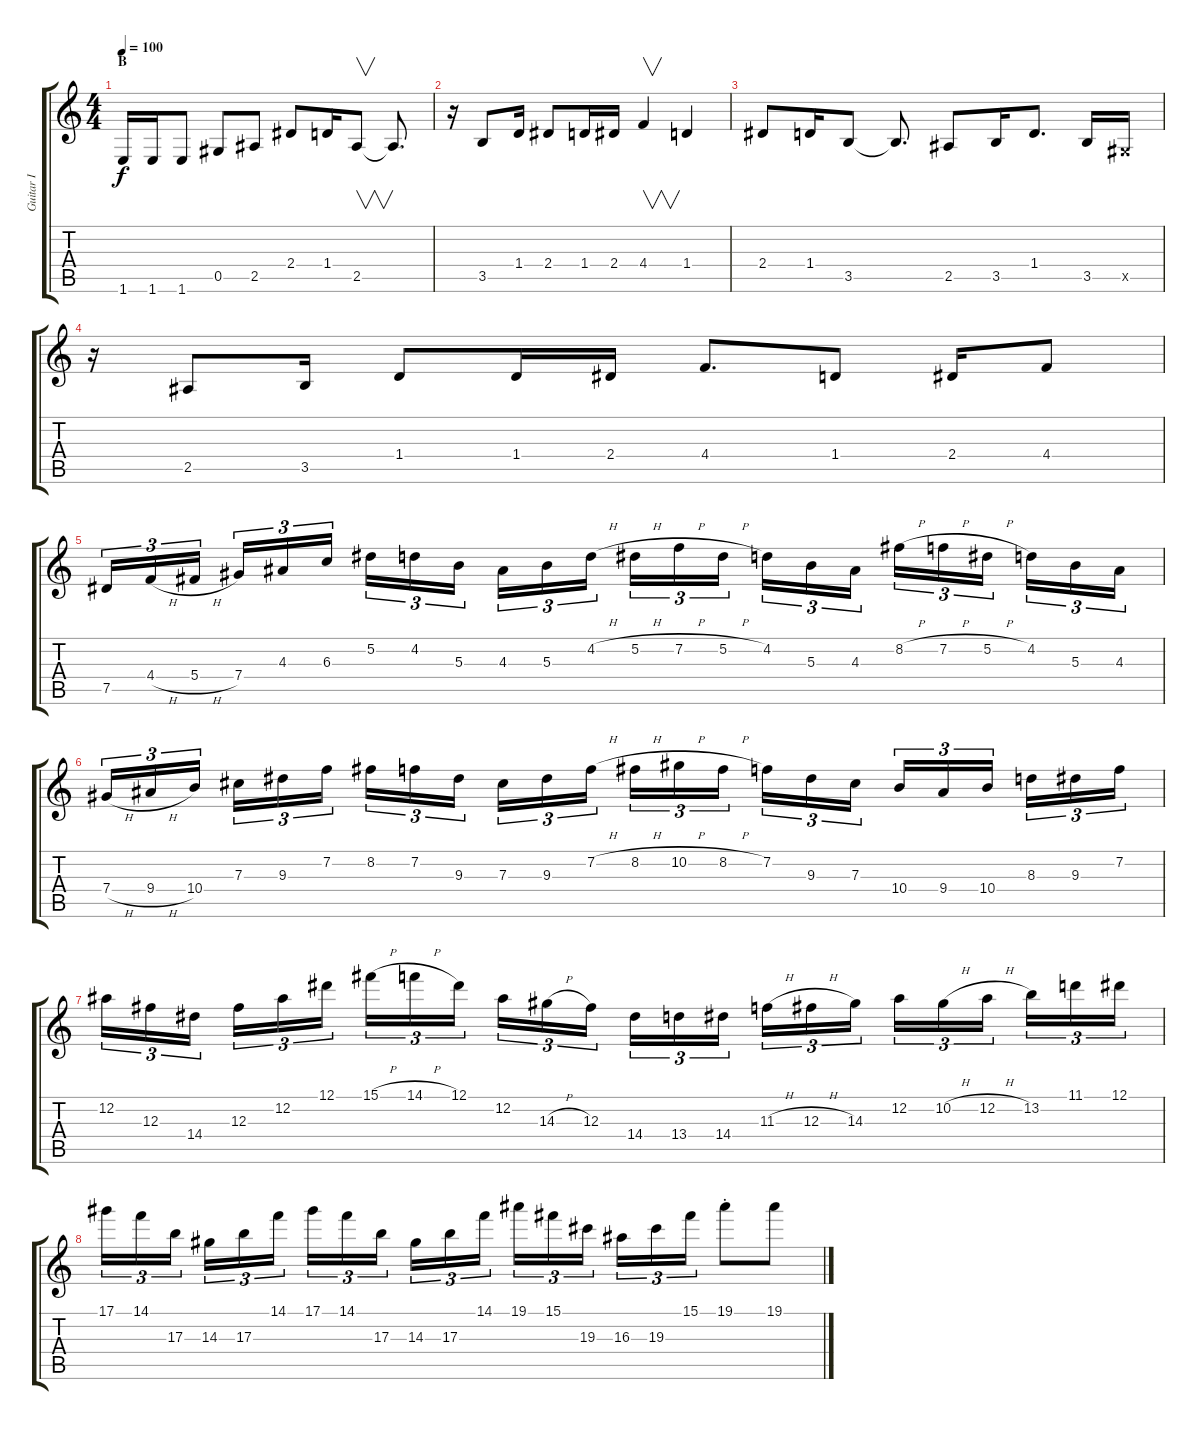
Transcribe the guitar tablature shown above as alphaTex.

\track ("Guitar I" "Guitar I") {instrument overdrivenguitar}
\staff {score tabs}
\tuning (Eb4 Bb3 Gb3 Db3 Ab2 Eb2) {hide}
\ts (4 4)
\section ("" "B")
\tempo 100
\clef g2
\ks c
1.6.16{dy f} 1.6.16 1.6.8 0.5.8 2.5.8 2.4.8 1.4.16 2.5.8{v} 2.5{t}.8{d} |
r.16 3.5.8 1.4.16 2.4.8 1.4.16 2.4.16 4.4.4{v} 1.4.4 |
2.4.8 1.4.16 3.5.8 3.5{t}.8{d} 2.5.8 3.5.16 1.4.8{d} 3.5.16 0.5{x}.16 |
r.16 2.5.8 3.5.16 1.4.8 1.4.16 2.4.16 4.4.8{d} 1.4.8 2.4.16 4.4.8 |
7.5.16{tu (3 2)} 4.4{h}.16{tu (3 2)} 5.4{h}.16{tu (3 2) beam splitsecondary} 7.4.16{tu (3 2)} 4.3.16{tu (3 2)} 6.3.16{tu (3 2)} 5.2.16{tu (3 2)} 4.2.16{tu (3 2)} 5.3.16{tu (3 2) beam splitsecondary} 4.3.16{tu (3 2)} 5.3.16{tu (3 2)} 4.2{h}.16{tu (3 2)} 5.2{h}.16{tu (3 2)} 7.2{h}.16{tu (3 2)} 5.2{h}.16{tu (3 2) beam splitsecondary} 4.2.16{tu (3 2)} 5.3.16{tu (3 2)} 4.3.16{tu (3 2)} 8.2{h}.16{tu (3 2)} 7.2{h}.16{tu (3 2)} 5.2{h}.16{tu (3 2) beam splitsecondary} 4.2.16{tu (3 2)} 5.3.16{tu (3 2)} 4.3.16{tu (3 2)} |
7.4{h}.16{tu (3 2)} 9.4{h}.16{tu (3 2)} 10.4.16{tu (3 2) beam splitsecondary} 7.3.16{tu (3 2)} 9.3.16{tu (3 2)} 7.2.16{tu (3 2)} 8.2.16{tu (3 2)} 7.2.16{tu (3 2)} 9.3.16{tu (3 2) beam splitsecondary} 7.3.16{tu (3 2)} 9.3.16{tu (3 2)} 7.2{h}.16{tu (3 2)} 8.2{h}.16{tu (3 2)} 10.2{h}.16{tu (3 2)} 8.2{h}.16{tu (3 2) beam splitsecondary} 7.2.16{tu (3 2)} 9.3.16{tu (3 2)} 7.3.16{tu (3 2)} 10.4.16{tu (3 2)} 9.4.16{tu (3 2)} 10.4.16{tu (3 2) beam splitsecondary} 8.3.16{tu (3 2)} 9.3.16{tu (3 2)} 7.2.16{tu (3 2)} |
12.2.16{tu (3 2)} 12.3.16{tu (3 2)} 14.4.16{tu (3 2) beam splitsecondary} 12.3.16{tu (3 2)} 12.2.16{tu (3 2)} 12.1.16{tu (3 2)} 15.1{h}.16{tu (3 2)} 14.1{h}.16{tu (3 2)} 12.1.16{tu (3 2) beam splitsecondary} 12.2.16{tu (3 2)} 14.3{h}.16{tu (3 2)} 12.3.16{tu (3 2)} 14.4.16{tu (3 2)} 13.4.16{tu (3 2)} 14.4.16{tu (3 2) beam splitsecondary} 11.3{h}.16{tu (3 2)} 12.3{h}.16{tu (3 2)} 14.3.16{tu (3 2)} 12.2.16{tu (3 2)} 10.2{h}.16{tu (3 2)} 12.2{h}.16{tu (3 2) beam splitsecondary} 13.2.16{tu (3 2)} 11.1.16{tu (3 2)} 12.1.16{tu (3 2)} |
17.1.16{tu (3 2)} 14.1.16{tu (3 2)} 17.3.16{tu (3 2) beam splitsecondary} 14.3.16{tu (3 2)} 17.3.16{tu (3 2)} 14.1.16{tu (3 2)} 17.1.16{tu (3 2)} 14.1.16{tu (3 2)} 17.3.16{tu (3 2) beam splitsecondary} 14.3.16{tu (3 2)} 17.3.16{tu (3 2)} 14.1.16{tu (3 2)} 19.1.16{tu (3 2)} 15.1.16{tu (3 2)} 19.3.16{tu (3 2) beam splitsecondary} 16.3.16{tu (3 2)} 19.3.16{tu (3 2)} 15.1.16{tu (3 2)} 19.1{st}.8 19.1.8
